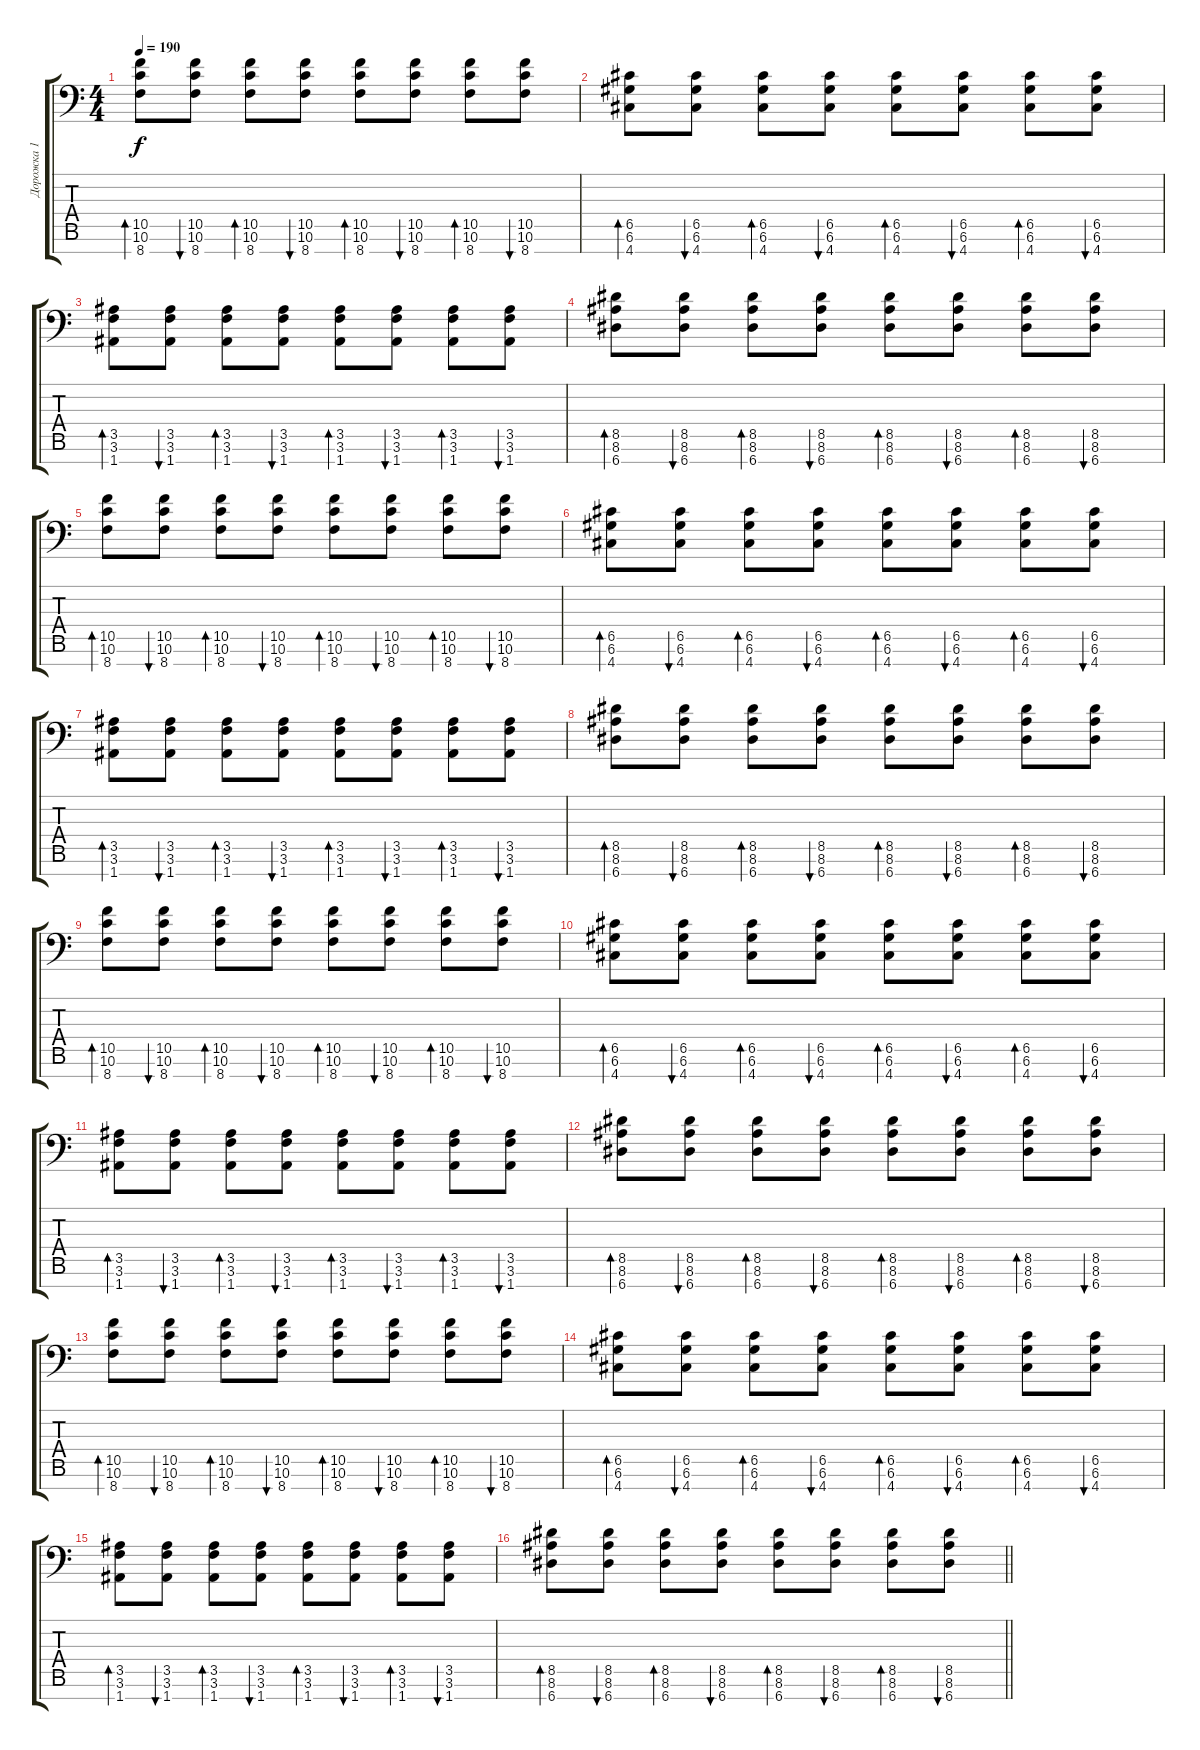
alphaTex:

\track ("Дорожка 1" "Дорожка 1") {instrument acousticguitarsteel}
\staff {score tabs}
\tuning (D4 A3 F3 C3 G2 D2 A1) {hide}
\ts (4 4)
\tempo 190
\clef f4
\ks c
(10.5 10.6 8.7).8{bd 120 dy f} (10.5 10.6 8.7).8{bu 240} (10.5 10.6 8.7).8{bd 240} (10.5 10.6 8.7).8{bu 240} (10.5 10.6 8.7).8{bd 240} (10.5 10.6 8.7).8{bu 240} (10.5 10.6 8.7).8{bd 240} (10.5 10.6 8.7).8{bu 240} |
(6.5 6.6 4.7).8{bd 240} (6.5 6.6 4.7).8{bu 240} (6.5 6.6 4.7).8{bd 240} (6.5 6.6 4.7).8{bu 240} (6.5 6.6 4.7).8{bd 240} (6.5 6.6 4.7).8{bu 240} (6.5 6.6 4.7).8{bd 240} (6.5 6.6 4.7).8{bu 240} |
(3.5 3.6 1.7).8{bd 240} (3.5 3.6 1.7).8{bu 240} (3.5 3.6 1.7).8{bd 240} (3.5 3.6 1.7).8{bu 240} (3.5 3.6 1.7).8{bd 240} (3.5 3.6 1.7).8{bu 240} (3.5 3.6 1.7).8{bd 240} (3.5 3.6 1.7).8{bu 240} |
(8.5 8.6 6.7).8{bd 240} (8.5 8.6 6.7).8{bu 240} (8.5 8.6 6.7).8{bd 240} (8.5 8.6 6.7).8{bu 240} (8.5 8.6 6.7).8{bd 240} (8.5 8.6 6.7).8{bu 240} (8.5 8.6 6.7).8{bd 240} (8.5 8.6 6.7).8{bu 240} |
(10.5 10.6 8.7).8{bd 120} (10.5 10.6 8.7).8{bu 240} (10.5 10.6 8.7).8{bd 240} (10.5 10.6 8.7).8{bu 240} (10.5 10.6 8.7).8{bd 240} (10.5 10.6 8.7).8{bu 240} (10.5 10.6 8.7).8{bd 240} (10.5 10.6 8.7).8{bu 240} |
(6.5 6.6 4.7).8{bd 240} (6.5 6.6 4.7).8{bu 240} (6.5 6.6 4.7).8{bd 240} (6.5 6.6 4.7).8{bu 240} (6.5 6.6 4.7).8{bd 240} (6.5 6.6 4.7).8{bu 240} (6.5 6.6 4.7).8{bd 240} (6.5 6.6 4.7).8{bu 240} |
(3.5 3.6 1.7).8{bd 240} (3.5 3.6 1.7).8{bu 240} (3.5 3.6 1.7).8{bd 240} (3.5 3.6 1.7).8{bu 240} (3.5 3.6 1.7).8{bd 240} (3.5 3.6 1.7).8{bu 240} (3.5 3.6 1.7).8{bd 240} (3.5 3.6 1.7).8{bu 240} |
(8.5 8.6 6.7).8{bd 240} (8.5 8.6 6.7).8{bu 240} (8.5 8.6 6.7).8{bd 240} (8.5 8.6 6.7).8{bu 240} (8.5 8.6 6.7).8{bd 240} (8.5 8.6 6.7).8{bu 240} (8.5 8.6 6.7).8{bd 240} (8.5 8.6 6.7).8{bu 240} |
(10.5 10.6 8.7).8{bd 120} (10.5 10.6 8.7).8{bu 240} (10.5 10.6 8.7).8{bd 240} (10.5 10.6 8.7).8{bu 240} (10.5 10.6 8.7).8{bd 240} (10.5 10.6 8.7).8{bu 240} (10.5 10.6 8.7).8{bd 240} (10.5 10.6 8.7).8{bu 240} |
(6.5 6.6 4.7).8{bd 240} (6.5 6.6 4.7).8{bu 240} (6.5 6.6 4.7).8{bd 240} (6.5 6.6 4.7).8{bu 240} (6.5 6.6 4.7).8{bd 240} (6.5 6.6 4.7).8{bu 240} (6.5 6.6 4.7).8{bd 240} (6.5 6.6 4.7).8{bu 240} |
(3.5 3.6 1.7).8{bd 240} (3.5 3.6 1.7).8{bu 240} (3.5 3.6 1.7).8{bd 240} (3.5 3.6 1.7).8{bu 240} (3.5 3.6 1.7).8{bd 240} (3.5 3.6 1.7).8{bu 240} (3.5 3.6 1.7).8{bd 240} (3.5 3.6 1.7).8{bu 240} |
(8.5 8.6 6.7).8{bd 240} (8.5 8.6 6.7).8{bu 240} (8.5 8.6 6.7).8{bd 240} (8.5 8.6 6.7).8{bu 240} (8.5 8.6 6.7).8{bd 240} (8.5 8.6 6.7).8{bu 240} (8.5 8.6 6.7).8{bd 240} (8.5 8.6 6.7).8{bu 240} |
(10.5 10.6 8.7).8{bd 120} (10.5 10.6 8.7).8{bu 240} (10.5 10.6 8.7).8{bd 240} (10.5 10.6 8.7).8{bu 240} (10.5 10.6 8.7).8{bd 240} (10.5 10.6 8.7).8{bu 240} (10.5 10.6 8.7).8{bd 240} (10.5 10.6 8.7).8{bu 240} |
(6.5 6.6 4.7).8{bd 240} (6.5 6.6 4.7).8{bu 240} (6.5 6.6 4.7).8{bd 240} (6.5 6.6 4.7).8{bu 240} (6.5 6.6 4.7).8{bd 240} (6.5 6.6 4.7).8{bu 240} (6.5 6.6 4.7).8{bd 240} (6.5 6.6 4.7).8{bu 240} |
(3.5 3.6 1.7).8{bd 240} (3.5 3.6 1.7).8{bu 240} (3.5 3.6 1.7).8{bd 240} (3.5 3.6 1.7).8{bu 240} (3.5 3.6 1.7).8{bd 240} (3.5 3.6 1.7).8{bu 240} (3.5 3.6 1.7).8{bd 240} (3.5 3.6 1.7).8{bu 240} |
\barLineRight lightlight
(8.5 8.6 6.7).8{bd 240} (8.5 8.6 6.7).8{bu 240} (8.5 8.6 6.7).8{bd 240} (8.5 8.6 6.7).8{bu 240} (8.5 8.6 6.7).8{bd 240} (8.5 8.6 6.7).8{bu 240} (8.5 8.6 6.7).8{bd 240} (8.5 8.6 6.7).8{bu 240}
